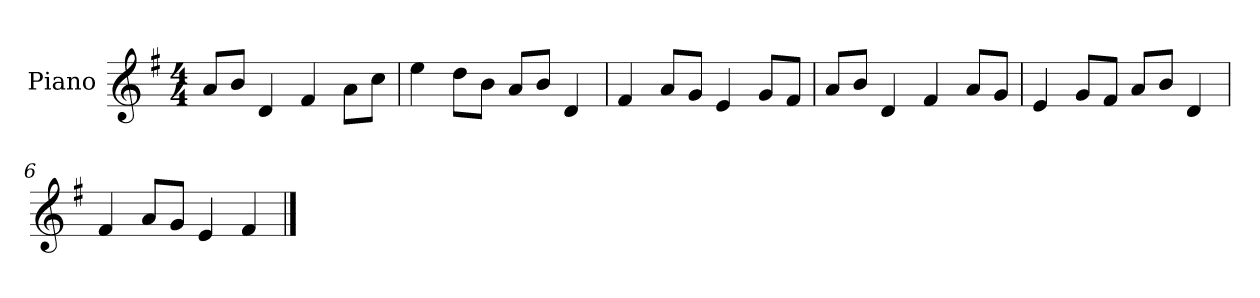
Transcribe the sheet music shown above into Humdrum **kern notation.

**kern
*part1
*staff1
*I"Piano
*I'P-no
*clefG2
*k[f#]
*M4/4
*MM90
=1
8a/L
8b/J
4d/
4f#/
8a\L
8cc\J
=2
4ee\
8dd\L
8b\J
8a/L
8b/J
4d/
=3
4f#/
8a/L
8g/J
4e/
8g/L
8f#/J
=4
8a/L
8b/J
4d/
4f#/
8a/L
8g/J
=5
4e/
8g/L
8f#/J
8a/L
8b/J
4d/
=6
4f#/
8a/L
8g/J
4e/
4f#/
==
*-
